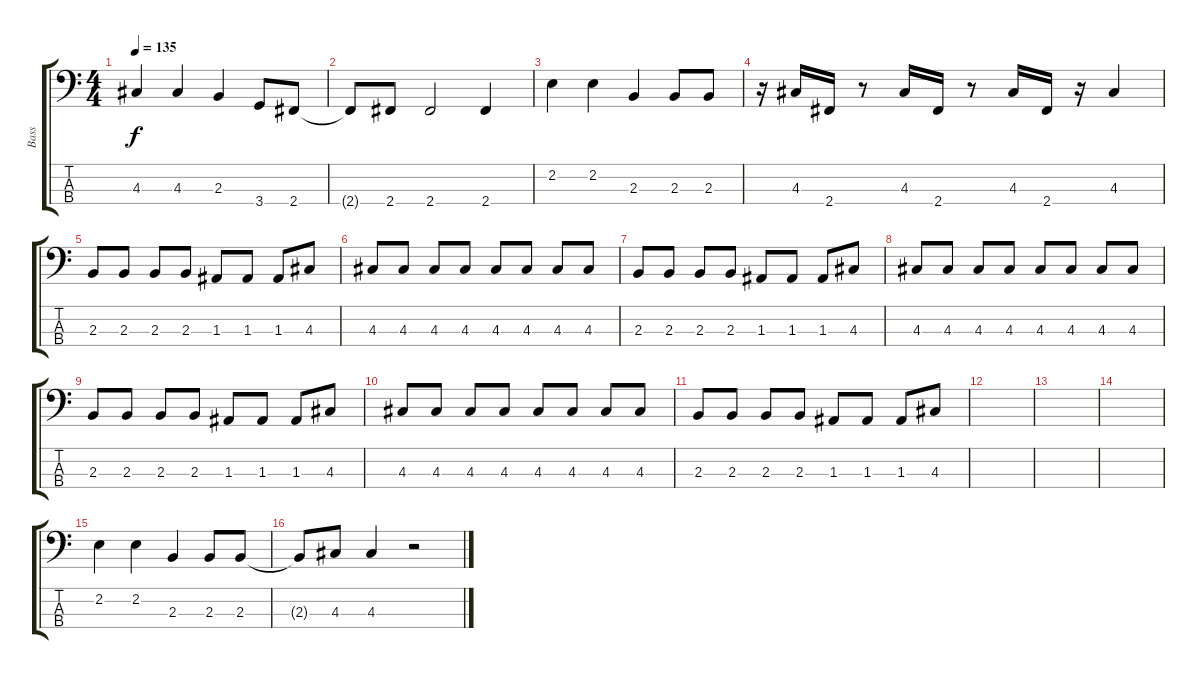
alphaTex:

\track ("Bass" "Bass") {instrument electricbassfinger}
\staff {score tabs}
\tuning (G2 D2 A1 E1) {hide}
\ts (4 4)
\tempo 135
\clef f4
\ks c
4.3.4{dy f} 4.3.4 2.3.4 3.4.8 2.4.8 |
2.4{t}.8 2.4.8 2.4.2 2.4.4 |
2.2.4 2.2.4 2.3.4 2.3.8 2.3.8 |
r.16 4.3.16 2.4.16 r.8 4.3.16 2.4.16 r.8 4.3.16 2.4.16 r.16 4.3.4 |
2.3.8 2.3.8 2.3.8 2.3.8 1.3.8 1.3.8 1.3.8 4.3.8 |
4.3.8 4.3.8 4.3.8 4.3.8 4.3.8 4.3.8 4.3.8 4.3.8 |
2.3.8 2.3.8 2.3.8 2.3.8 1.3.8 1.3.8 1.3.8 4.3.8 |
4.3.8 4.3.8 4.3.8 4.3.8 4.3.8 4.3.8 4.3.8 4.3.8 |
2.3.8 2.3.8 2.3.8 2.3.8 1.3.8 1.3.8 1.3.8 4.3.8 |
4.3.8 4.3.8 4.3.8 4.3.8 4.3.8 4.3.8 4.3.8 4.3.8 |
2.3.8 2.3.8 2.3.8 2.3.8 1.3.8 1.3.8 1.3.8 4.3.8 |
|
|
|
2.2.4 2.2.4 2.3.4 2.3.8 2.3.8 |
2.3{t}.8 4.3.8 4.3.4 r.2
